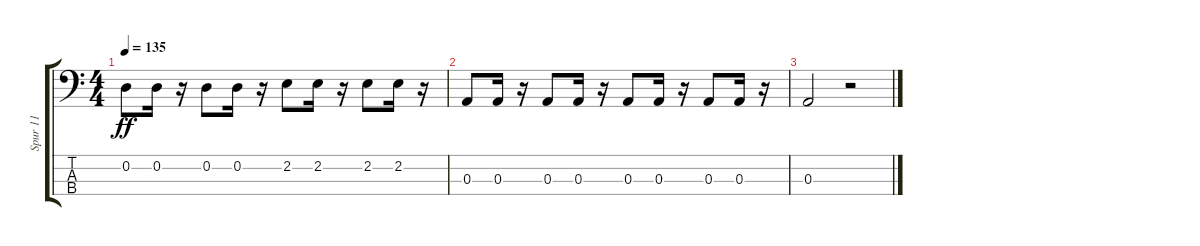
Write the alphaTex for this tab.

\track ("Spur 11" "Spur 11") {instrument electricbassfinger}
\staff {score tabs}
\tuning (G2 D2 A1 E1) {hide}
\ts (4 4)
\tempo 135
\clef f4
\ks c
0.2.8{dy ff} 0.2.16 r.16 0.2.8 0.2.16 r.16 2.2.8 2.2.16 r.16 2.2.8 2.2.16 r.16 |
0.3.8 0.3.16 r.16 0.3.8 0.3.16 r.16 0.3.8 0.3.16 r.16 0.3.8 0.3.16 r.16 |
0.3.2 r.2
